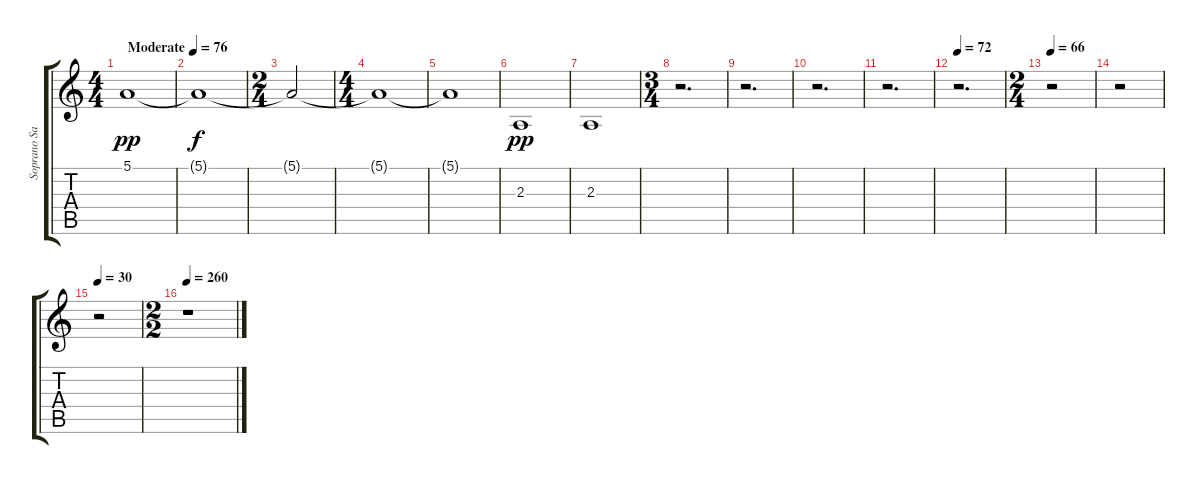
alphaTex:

\track ("Soprano Sax" "Soprano Sa") {instrument sopranosax}
\staff {score tabs}
\tuning (E4 B3 G3 D3 A2 E2) {hide}
\ts (4 4)
\tempo (76 "Moderate")
\clef g2
\ks c
5.1.1{dy pp instrument sopranosax} |
5.1{t}.1{dy f} |
\ts (2 4)
5.1{t}.2 |
\ts (4 4)
5.1{t}.1 |
5.1{t}.1 |
2.3.1{dy pp} |
2.3.1 |
\ts (3 4)
r.2{d} |
r.2{d} |
r.2{d} |
r.2{d} |
\tempo 72
r.2{d} |
\ts (2 4)
\tempo 66
r.2 |
r.2 |
\tempo 30
r.2 |
\ts (2 2)
\tempo 260
r.1
